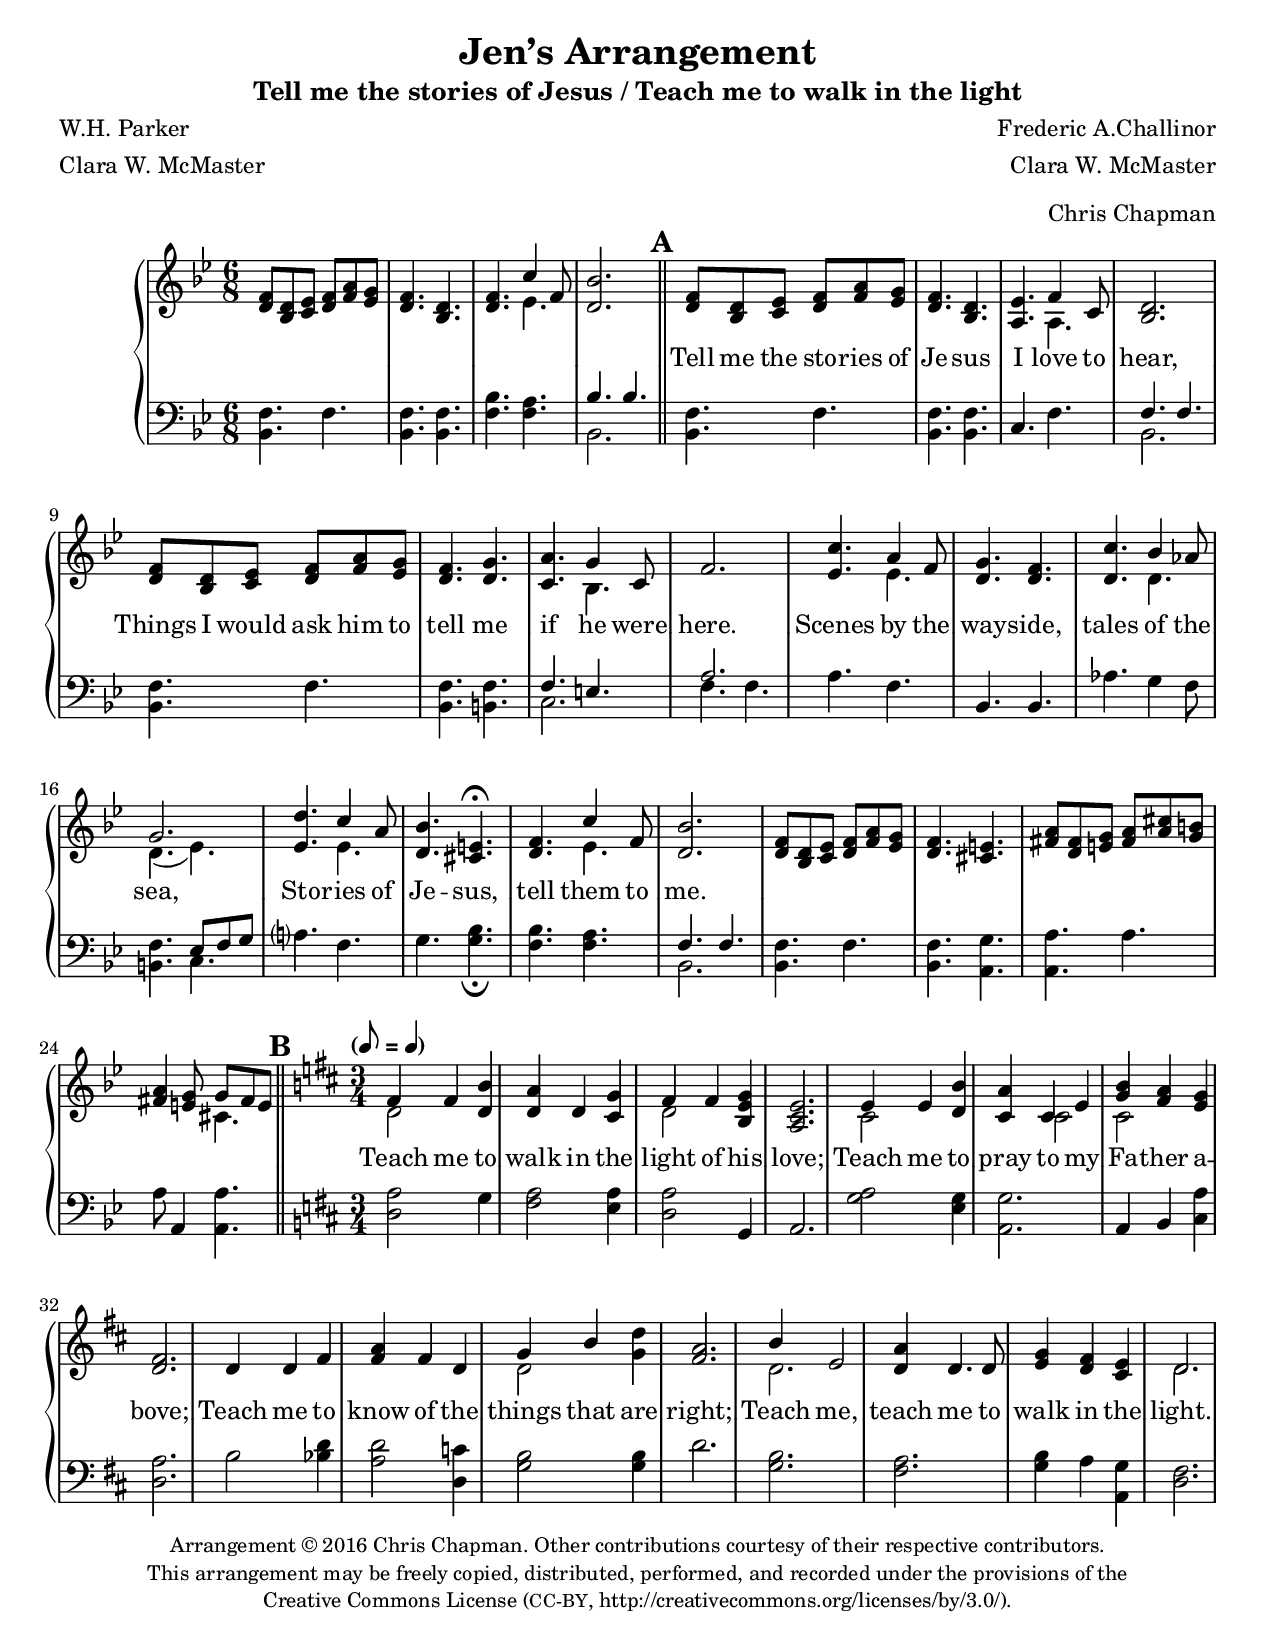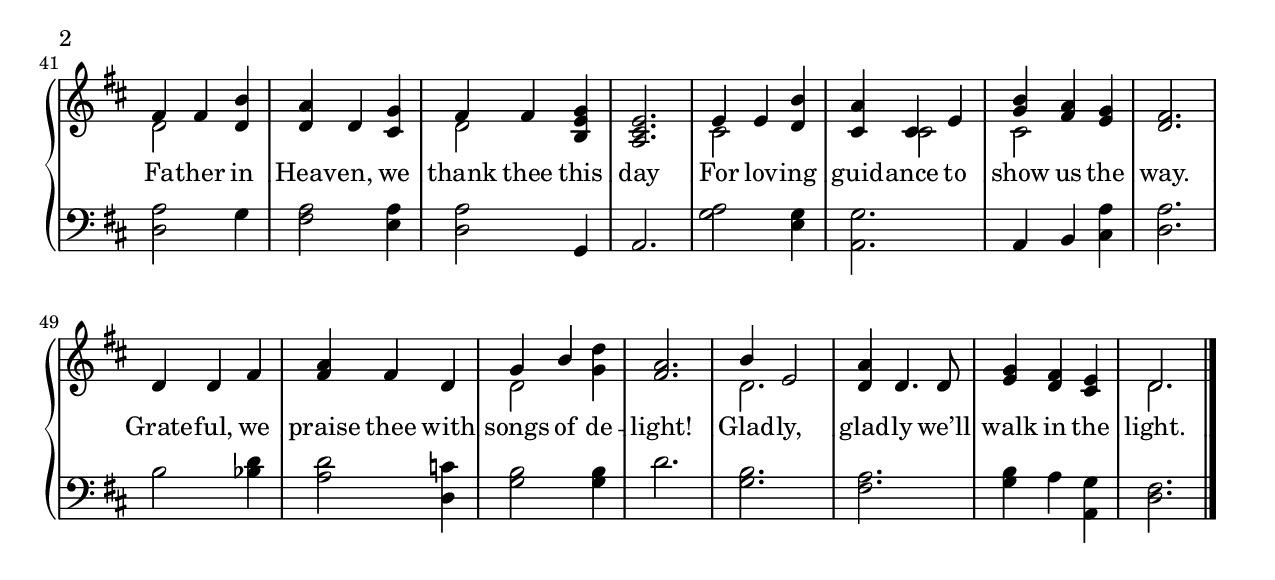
\version "2.18.2"

\header {
  title = "Jen’s Arrangement"
  subtitle = "Tell me the stories of Jesus / Teach me to walk in the light"
  poet = \markup \column {
    \line { W.H. Parker }
    \line { Clara W. McMaster }
  }
  composer = \markup \right-column {
    \line { Frederic A.Challinor }
    \line { Clara W. McMaster }
  }
  arranger = \markup \right-column {
    \vspace #1 \line { Chris Chapman }
  }
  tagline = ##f
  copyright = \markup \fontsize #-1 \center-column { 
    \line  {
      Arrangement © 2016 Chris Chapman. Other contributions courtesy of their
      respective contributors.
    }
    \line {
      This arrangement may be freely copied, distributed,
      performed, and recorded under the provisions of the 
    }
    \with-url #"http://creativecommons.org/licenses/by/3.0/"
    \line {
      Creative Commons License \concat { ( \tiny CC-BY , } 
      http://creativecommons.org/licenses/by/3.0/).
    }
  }
}

\include "english.ly"
\paper {
  #(set-paper-size "letter")
}

introductionUpper = \relative c' {

  | <d f>8 <bf d> <c ef> <d f> <f a> <ef g>
  | <d f>4. <bf d>
  | <d f> << { \voiceOne c'4 f,8 } \new Voice { \voiceTwo ef4. } >>
  | \oneVoice <d bf'>2.

}

introductionLower = \relative c {

  | <bf f'>4. f'
  | <bf, f'> <bf f'>
  | <f' bf> <f a>
  | << { bf4. bf } \\ { bf,2. } >>

}

tellMeUpper = \relative c' {

  \mark \default

  | <d f>8 <bf d> <c ef> <d f> <f a> <ef g>
  | <d f>4. <bf d>
  | <a ef'> << { \voiceOne f'4 c8 } \new Voice { \voiceTwo a4. } >>
  | \oneVoice <bf d>2.
  
  | <d f>8 <bf d> <c ef> <d f> <f a> <ef g>
  | <d f>4. <d g>
  | <c a'> << { \voiceOne g'4 c,8 } \new Voice { \voiceTwo bf4. } >>
  | \oneVoice f'2.
  
  | <ef c'>4. << { \voiceOne a4 f8 } \new Voice { \voiceTwo ef4. } >>
  | \oneVoice <d g> <d f>
  | <d c'> << { \voiceOne bf'4 af8 } \new Voice { \voiceTwo d,4. } >>
  | << { \voiceOne g2. } \new Voice { \voiceTwo d4.( ef) } >>

  | \oneVoice <ef d'>4. << { \voiceOne c'4 a8 } \new Voice { \voiceTwo ef4. } >>
  | \oneVoice <d bf'>4. <cs e>\fermata
  | <d f> << { \voiceOne c'4 f,8 } \new Voice { \voiceTwo ef4. } >>
  | \oneVoice <d bf'>2.

}

tellMeLower = \relative c {

  | <bf f'>4. f'
  | <bf, f'> <bf f'>
  | c f
  | << { f4. f } \\ { bf,2. } >>

  | <bf f'>4. f'
  | <bf, f'> <b f'>
  | << { f'4. e } \\ { c2. } >>
  | << { a'2. } \\ { f4. f } >>

  | a f
  | bf, bf
  | af' g4 f8
  | <b, f'>4. << { ef8 f g } \\ { c,4. } >>

  | a'?4. f
  | g <g bf>_\fermata
  | <f bf> <f a>
  | << { f4. f } \\ { bf,2. } >>
}

tellMeText = \lyricmode {

  | Tell me the sto -- ries of | Je -- sus | I love to | hear,
  | Things I would ask him to | tell me | if he were | here.
  | Scenes by the | way -- side, | tales of the | sea,
  | Sto -- ries of | Je -- sus, | tell them to | me.

}

transitionUpper = \relative c' {

  | <d f>8 <bf d> <c ef> <d f> <f a> <ef g>
  | <d f>4. <cs e>
  | <fs a>8 <d fs> <e g> <fs a> <a cs> <g b>
  | <fs a>4 <e g>8 << { \voiceOne g fs e } \new Voice { \voiceTwo cs4. } >>
  | \oneVoice

}

transitionLower = \relative c {

  | <bf f'>4. f'
  | <bf, f'> <a g'>
  | <a a'> a'
  | a8 a,4 <a a'>4.

}

teachMeUpper = \relative c' {

  \mark \default

  \repeat unfold 2 {

    | << { \voiceOne fs4 fs } \new Voice { \voiceTwo d2 } >> \oneVoice <d b'>4
    | <d a'> d <cs g'>
    | << { \voiceOne fs fs } \new Voice { \voiceTwo d2 } >> \oneVoice <b e g>4
    | <a cs e>2.

    | << { \voiceOne e'4 e } \new Voice { \voiceTwo cs2 } >> \oneVoice <d b'>4
    | <cs a'> << { \voiceOne cs e | <g b> <fs a> <e g> } \new Voice { \voiceTwo cs2 | cs } >>
    | \oneVoice <d fs>2.

    | d4 d fs
    | <fs a> fs d
    | << { \voiceOne g b } \new Voice { \voiceTwo d,2 } >> \oneVoice <g d'>4
    | <fs a>2.

    | << { \voiceOne b4 e,2 } \new Voice { \voiceTwo d2. } >>
    | \oneVoice <d a'>4 d4. d8
    | <e g>4 <d fs> <cs e>
    | << { \voiceOne d2. } \new Voice { \voiceTwo d2. } >>

  }

}

teachMeLower = \relative c {

  \repeat unfold 2 {
    | <d a'>2 g4
    | <fs a>2 <e a>4
    | <d a'>2 g,4
    | a2.

    | <g' a>2 <e g>4
    | <a, g'>2.
    | a4 b <cs a'>
    | <d a'>2.

    | b'2 <bf d>4
    | <a d>2 <d, c'>4
    | <g b>2 <g b>4
    | d'2.

    | <g, b>2.
    | <fs a>
    | <g b>4 a <a, g'>
    | <d fs>2.

  }

}

teachMeText = \lyricmode {

  | Teach me to | walk in the | light of his | love;
  | Teach me to | pray to my | Fa -- ther a -- | bove;
  | Teach me to | know of the | things that are | right;
  | Teach me, | teach me to | walk in the | light.

  | Fa -- ther in | Heav -- en, we | thank thee this | day
  | For lov -- ing | guid -- ance to | show us the | way.
  | Grate -- ful, we | praise thee with | songs of de -- | light!
  | Glad -- ly, | glad -- ly we’ll | walk in the | light.

}

\score {
  \new GrandStaff <<
    \new Staff = "upper" {
      \clef treble \key bf \major \time 6/8
      \introductionUpper \bar "||"
      \new Voice = "tellMe" \tellMeUpper
      \transitionUpper \bar "||"
      \key d \major \time 3/4
      \tempo \markup {
        \concat {
          (
          \smaller \general-align  #Y #DOWN \note #"8" #1
          " = "
          \smaller \general-align  #Y #DOWN \note #"4" #1
          )
        }
      }
      \new Voice = "teachMe" \teachMeUpper
    }
    \new Lyrics \lyricsto "tellMe" \tellMeText
    \new Lyrics \lyricsto "teachMe" \teachMeText
    \new Staff = "lower" {
      \clef bass \key bf \major
      \introductionLower
      \tellMeLower
      \transitionLower
      \key d \major \teachMeLower \bar "|."
    }
    >>
  \layout {
    \context {
      \GrandStaff
      \accepts "Lyrics"
    }
    \context {
      \Lyrics
      \consists "Bar_engraver"
    }
  }
  \midi { }
}
